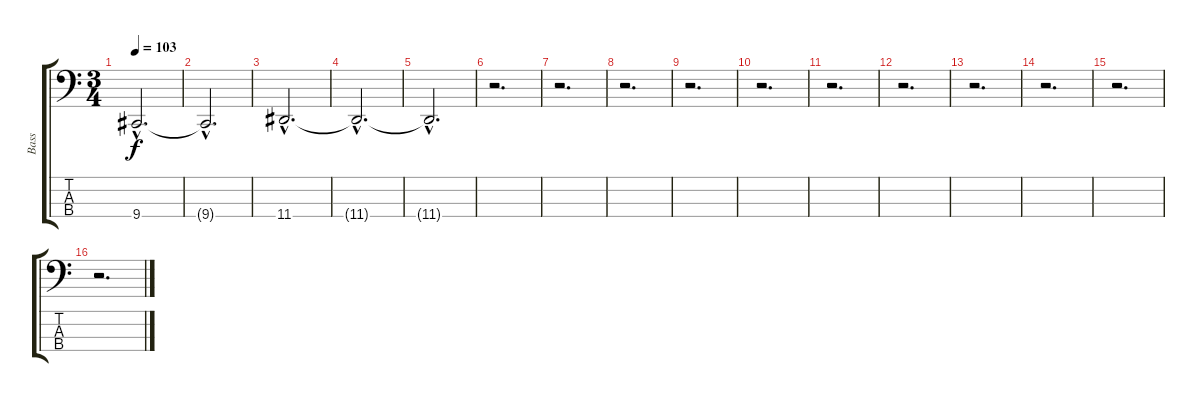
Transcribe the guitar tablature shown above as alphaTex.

\track ("Bass" "Bass") {instrument lead8bassandlead}
\staff {score tabs}
\tuning (G2 D2 A1 E1) {hide}
\ts (3 4)
\tempo 103
\clef f4
\ks c
9.4{hac}.2{d dy f} |
9.4{hac t}.2{d} |
11.4{hac}.2{d} |
11.4{hac t}.2{d} |
11.4{hac t}.2{d} |
r.2{d} |
r.2{d} |
r.2{d} |
r.2{d} |
r.2{d} |
r.2{d} |
r.2{d} |
r.2{d} |
r.2{d} |
r.2{d} |
r.2{d}
